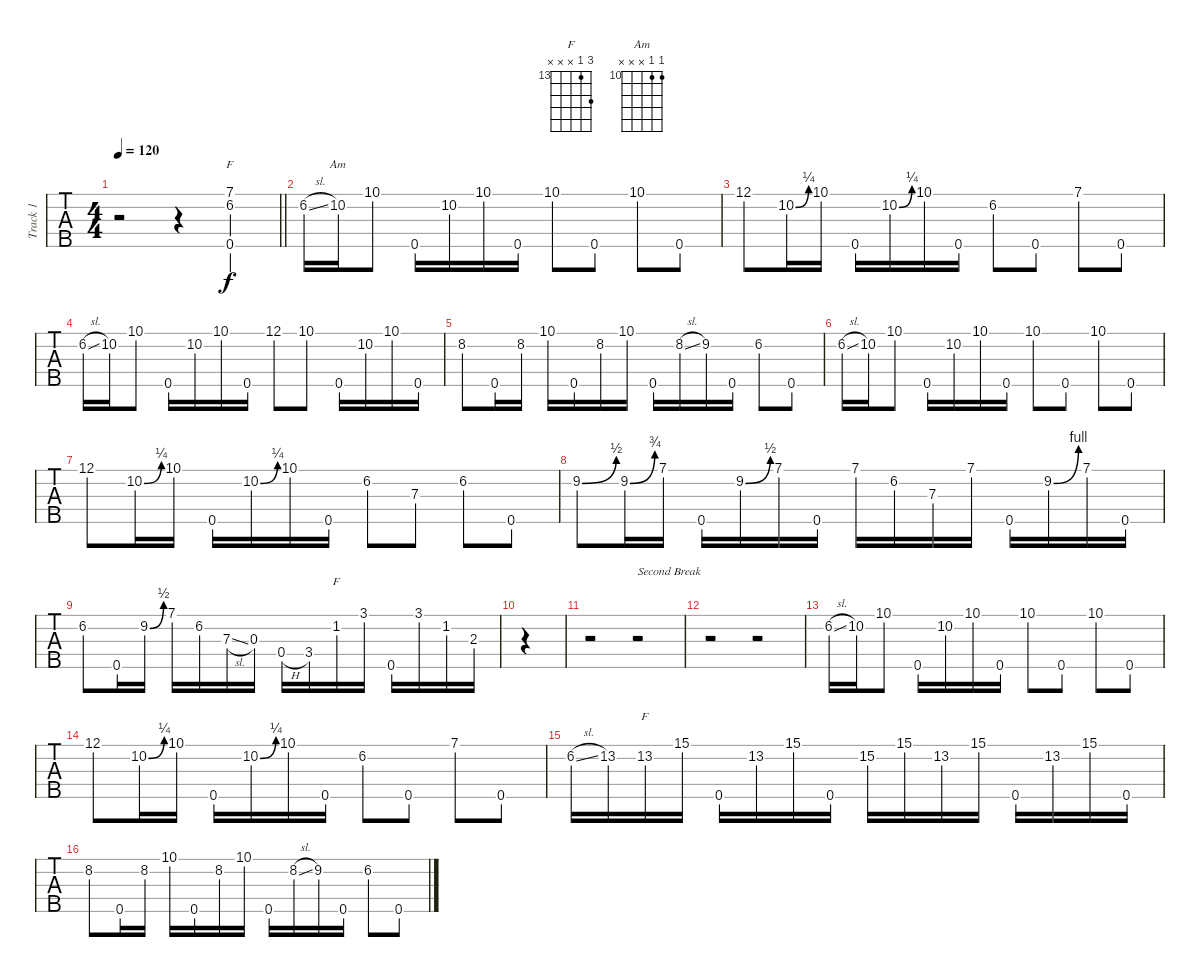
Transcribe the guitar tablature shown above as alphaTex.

\track ("Track 1" "Track 1") {instrument banjo}
\staff {tabs}
\tuning (D4 B3 G3 D3 A4) {hide}
\displaytranspose 12
\chord ("F" 7 6 x x 0) {firstfret 6}
\chord ("Am" 10 10 x x x) {firstfret 10}
\chord ("F" 3 1 2 3 x)
\chord ("F" 15 13 x x x) {firstfret 13}
\ts (4 4)
\tempo 120
\clef g2
\barLineRight lightlight
\ks c
r.2{dy f instrument banjo} r.4 (7.1 6.2 0.5).4{ch "F"} |
6.2{sl}.16 10.2.16{ch "Am"} 10.1.8 0.5.16 10.2.16 10.1.16 0.5.16 10.1.8 0.5.8 10.1.8 0.5.8 |
12.1.8 10.2{be (bend 0 0 60 1)}.16 10.1.16 0.5.16 10.2{be (bend 0 0 60 1)}.16 10.1.16 0.5.16 6.2.8 0.5.8 7.1.8 0.5.8 |
6.2{sl}.16 10.2.16 10.1.8 0.5.16 10.2.16 10.1.16 0.5.16 12.1.8 10.1.8 0.5.16 10.2.16 10.1.16 0.5.16 |
8.2.8 0.5.16 8.2.16 10.1.16 0.5.16 8.2.16 10.1.16 0.5.16 8.2{sl}.16 9.2.16 0.5.16 6.2.8 0.5.8 |
6.2{sl}.16 10.2.16 10.1.8 0.5.16 10.2.16 10.1.16 0.5.16 10.1.8 0.5.8 10.1.8 0.5.8 |
12.1.8 10.2{be (bend 0 0 60 1)}.16 10.1.16 0.5.16 10.2{be (bend 0 0 60 1)}.16 10.1.16 0.5.16 6.2.8 7.3.8 6.2.8 0.5.8 |
9.2{be (bend 0 0 60 2)}.8 9.2{be (bend 0 0 60 3)}.16 7.1.16 0.5.16 9.2{be (bend 0 0 60 2)}.16 7.1.16 0.5.16 7.1.16 6.2.16 7.3.16 7.1.16 0.5.16 9.2{be (bend 0 0 60 4)}.16 7.1.16 0.5.16 |
6.2.8 0.5.16 9.2{be (bend 0 0 60 2)}.16 7.1.16 6.2.16 7.3{sl}.16 0.3.16 0.4{h}.16 3.4.16 1.2.16{ch "F"} 3.1.16 0.5.16 3.1.16 1.2.16 2.3.16 |
|
r.2 r.2{txt "Second Break"} |
r.2 r.2 |
6.2{sl}.16 10.2.16 10.1.8 0.5.16 10.2.16 10.1.16 0.5.16 10.1.8 0.5.8 10.1.8 0.5.8 |
12.1.8 10.2{be (bend 0 0 60 1)}.16 10.1.16 0.5.16 10.2{be (bend 0 0 60 1)}.16 10.1.16 0.5.16 6.2.8 0.5.8 7.1.8 0.5.8 |
6.2{sl}.16 13.2.16 13.2.16{ch "F"} 15.1.16 0.5.16 13.2.16 15.1.16 0.5.16 15.2.16 15.1.16 13.2.16 15.1.16 0.5.16 13.2.16 15.1.16 0.5.16 |
8.2.8 0.5.16 8.2.16 10.1.16 0.5.16 8.2.16 10.1.16 0.5.16 8.2{sl}.16 9.2.16 0.5.16 6.2.8 0.5.8
